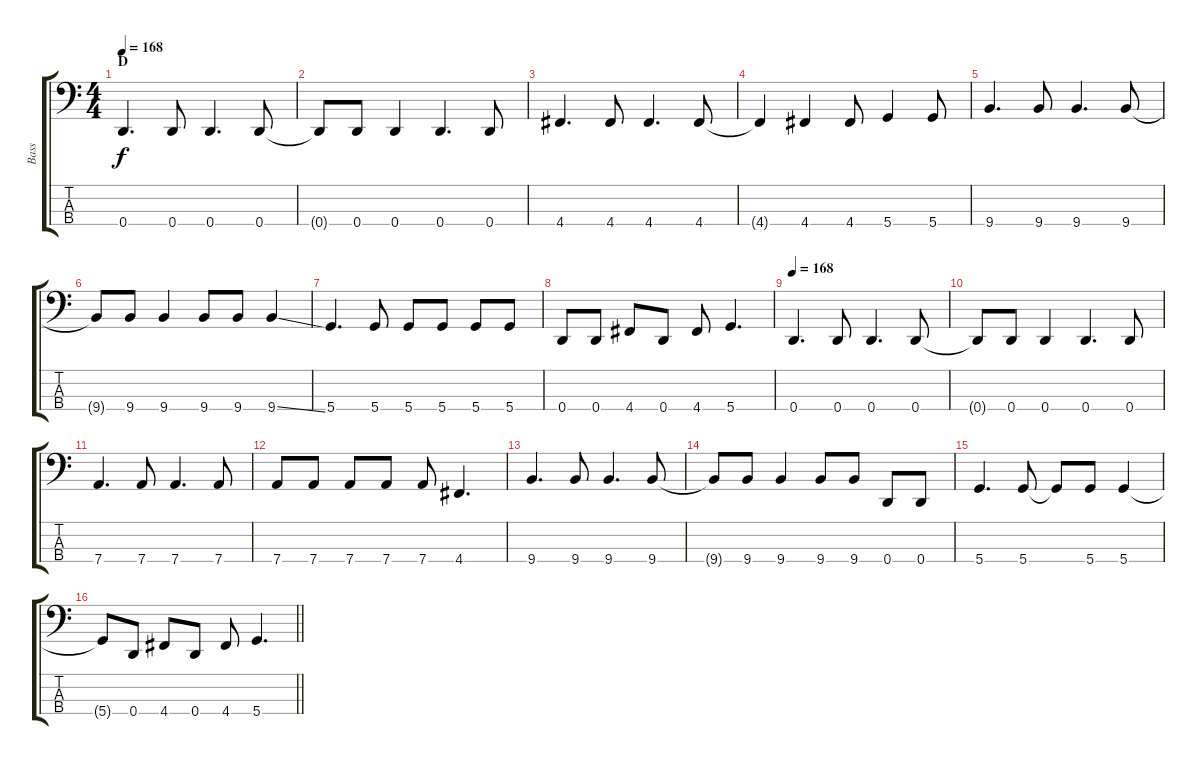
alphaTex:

\track ("Bass" "Bass") {instrument electricbasspick}
\staff {score tabs}
\tuning (G2 D2 A1 D1) {hide}
\ts (4 4)
\section ("" "D")
\tempo 168
\clef f4
\ks c
0.4.4{d dy f} 0.4.8 0.4.4{d} 0.4.8 |
0.4{t}.8 0.4.8 0.4.4 0.4.4{d} 0.4.8 |
4.4.4{d} 4.4.8 4.4.4{d} 4.4.8 |
4.4{t}.4 4.4.4 4.4.8 5.4.4 5.4.8 |
9.4.4{d} 9.4.8 9.4.4{d} 9.4.8 |
9.4{t}.8 9.4.8 9.4.4 9.4.8 9.4.8 9.4{ss}.4 |
5.4.4{d} 5.4.8 5.4.8 5.4.8 5.4.8 5.4.8 |
0.4.8 0.4.8 4.4.8 0.4.8 4.4.8 5.4.4{d} |
\tempo 168
0.4.4{d} 0.4.8 0.4.4{d} 0.4.8 |
0.4{t}.8 0.4.8 0.4.4 0.4.4{d} 0.4.8 |
7.4.4{d} 7.4.8 7.4.4{d} 7.4.8 |
7.4.8 7.4.8 7.4.8 7.4.8 7.4.8 4.4.4{d} |
9.4.4{d} 9.4.8 9.4.4{d} 9.4.8 |
9.4{t}.8 9.4.8 9.4.4 9.4.8 9.4.8 0.4.8 0.4.8 |
5.4.4{d} 5.4.8 5.4{t}.8 5.4.8 5.4.4 |
\barLineRight lightlight
5.4{t}.8 0.4.8 4.4.8 0.4.8 4.4.8 5.4.4{d}
